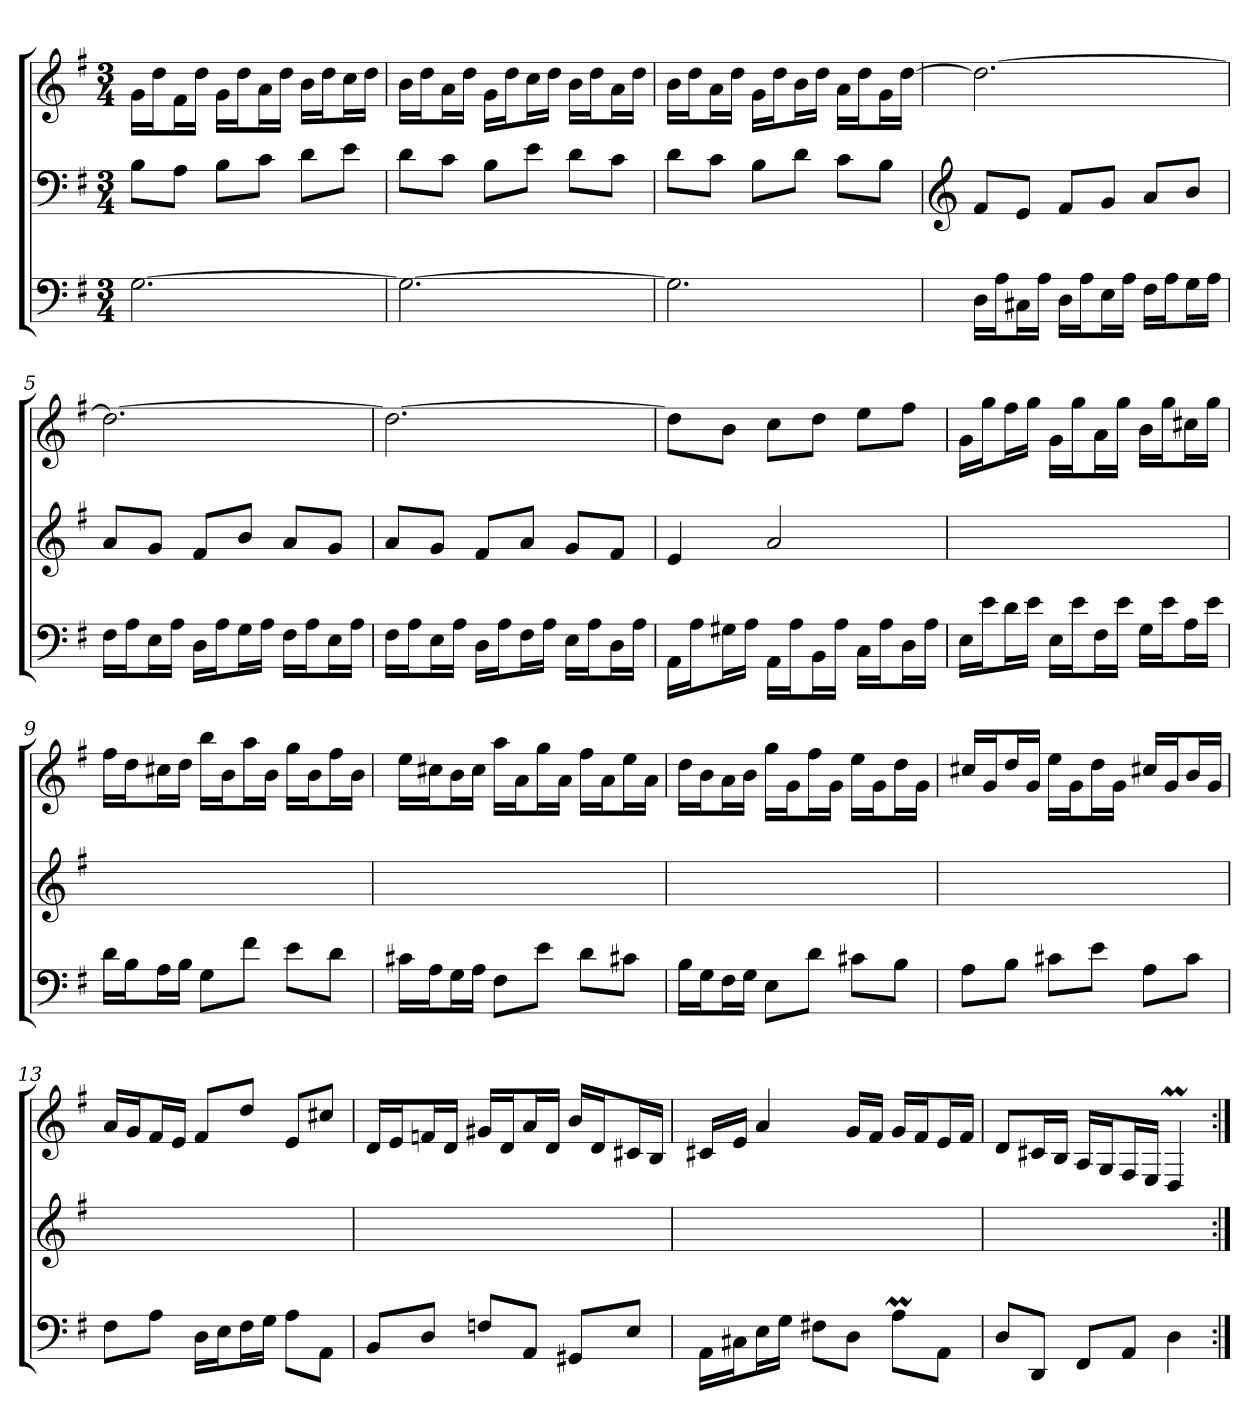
**kern	**kern	**kern
*part3	*part2	*part1
*staff3	*staff2	*staff1
*clefF4	*clefF4	*clefG2
*k[f#]	*k[f#]	*k[f#]
*G:	*G:	*G:
*M3/4	*M3/4	*M3/4
*MM86	*MM86	*MM86
=1	=1	=1
[2.G	8B\L	16g\LL
.	.	16dd\J
.	8A\J	16f#\L
.	.	16dd\JJ
.	8B\L	16g\LL
.	.	16dd\J
.	8c\J	16a\L
.	.	16dd\JJ
.	8d\L	16b\LL
.	.	16dd\J
.	8e\J	16cc\L
.	.	16dd\JJ
=2	=2	=2
2.G_	8d\L	16b\LL
.	.	16dd\J
.	8c\J	16a\L
.	.	16dd\JJ
.	8B\L	16g\LL
.	.	16dd\J
.	8e\J	16cc\L
.	.	16dd\JJ
.	8d\L	16b\LL
.	.	16dd\J
.	8c\J	16a\L
.	.	16dd\JJ
=3	=3	=3
2.G]	8d\L	16b\LL
.	.	16dd\J
.	8c\J	16a\L
.	.	16dd\JJ
.	8B\L	16g\LL
.	.	16dd\J
.	8d\J	16b\L
.	.	16dd\JJ
.	8c\L	16a\LL
.	.	16dd\J
.	8B\J	16g\L
.	.	[16dd\JJ
=4	=4	=4
*	*clefG2	*
16D\LL	8f#/L	2.dd_
16A\J	.	.
16C#X\L	8e/J	.
16A\JJ	.	.
16D\LL	8f#/L	.
16A\J	.	.
16E\L	8g/J	.
16A\JJ	.	.
16F#\LL	8a/L	.
16A\J	.	.
16G\L	8b/J	.
16A\JJ	.	.
=5	=5	=5
16F#\LL	8a/L	2.dd_
16A\J	.	.
16E\L	8g/J	.
16A\JJ	.	.
16D\LL	8f#/L	.
16A\J	.	.
16G\L	8b/J	.
16A\JJ	.	.
16F#\LL	8a/L	.
16A\J	.	.
16E\L	8g/J	.
16A\JJ	.	.
=6	=6	=6
16F#\LL	8a/L	2.dd_
16A\J	.	.
16E\L	8g/J	.
16A\JJ	.	.
16D\LL	8f#/L	.
16A\J	.	.
16F#\L	8a/J	.
16A\JJ	.	.
16E\LL	8g/L	.
16A\J	.	.
16D\L	8f#/J	.
16A\JJ	.	.
=7	=7	=7
16AA\LL	4e	8dd\L]
16A\J	.	.
16G#X\L	.	8b\J
16A\JJ	.	.
16AA\LL	2a	8cc\L
16A\J	.	.
16BB\L	.	8dd\J
16A\JJ	.	.
16C\LL	.	8ee\L
16A\J	.	.
16D\L	.	8ff#\J
16A\JJ	.	.
=8	=8	=8
16E\LL	2.ryy	16g\LL
16e\J	.	16gg\J
16d\L	.	16ff#\L
16e\JJ	.	16gg\JJ
16E\LL	.	16g\LL
16e\J	.	16gg\J
16F#\L	.	16a\L
16e\JJ	.	16gg\JJ
16G\LL	.	16b\LL
16e\J	.	16gg\J
16A\L	.	16cc#X\L
16e\JJ	.	16gg\JJ
=9	=9	=9
16d\LL	2.ryy	16ff#\LL
16B\J	.	16dd\J
16A\L	.	16cc#X\L
16B\JJ	.	16dd\JJ
8G\L	.	16bb\LL
.	.	16b\J
8f#\J	.	16aa\L
.	.	16b\JJ
8e\L	.	16gg\LL
.	.	16b\J
8d\J	.	16ff#\L
.	.	16b\JJ
=10	=10	=10
16c#X\LL	2.ryy	16ee\LL
16A\J	.	16cc#X\J
16G\L	.	16b\L
16A\JJ	.	16cc#\JJ
8F#\L	.	16aa\LL
.	.	16a\J
8e\J	.	16gg\L
.	.	16a\JJ
8d\L	.	16ff#\LL
.	.	16a\J
8c#X\J	.	16ee\L
.	.	16a\JJ
=11	=11	=11
16B\LL	2.ryy	16dd\LL
16G\J	.	16b\J
16F#\L	.	16a\L
16G\JJ	.	16b\JJ
8E\L	.	16gg\LL
.	.	16g\J
8d\J	.	16ff#\L
.	.	16g\JJ
8c#X\L	.	16ee\LL
.	.	16g\J
8B\J	.	16dd\L
.	.	16g\JJ
=12	=12	=12
8A\L	2.ryy	16cc#X/LL
.	.	16g/J
8B\J	.	16dd/L
.	.	16g/JJ
8c#X\L	.	16ee\LL
.	.	16g\J
8e\J	.	16dd\L
.	.	16g\JJ
8A\L	.	16cc#X/LL
.	.	16g/J
8c#\J	.	16b/L
.	.	16g/JJ
=13	=13	=13
8F#\L	2.ryy	16a/LL
.	.	16g/J
8A\J	.	16f#/L
.	.	16e/JJ
16D\LL	.	8f#/L
16E\J	.	.
16F#\L	.	8dd/J
16G\JJ	.	.
8A\L	.	8e/L
8AA\J	.	8cc#X/J
=14	=14	=14
8BB/L	2.ryy	16d/LL
.	.	16e/J
8D/J	.	16fn/L
.	.	16d/JJ
8Fn/L	.	16g#X/LL
.	.	16d/J
8AA/J	.	16a/L
.	.	16d/JJ
8GG#X/L	.	16b/LL
.	.	16d/J
8E/J	.	16c#X/L
.	.	16B/JJ
=15	=15	=15
16AA\LL	2.ryy	16c#X/LL
16C#X\J	.	16e/JJ
16E\L	.	4a
16G\JJ	.	.
8F#X\L	.	.
8D\J	.	16g/LL
.	.	16f#/JJ
8AM\L	.	16g/LL
.	.	16f#/J
8AA\J	.	16e/L
.	.	16f#/JJ
=16	=16	=16
8D/L	2.ryy	8d/L
8DD/J	.	16c#X/L
.	.	16B/JJ
8FF#/L	.	16A/LL
.	.	16G/J
8AA/J	.	16F#/L
.	.	16E/JJ
4D	.	4DM
=:|!	=:|!	=:|!
*-	*-	*-
